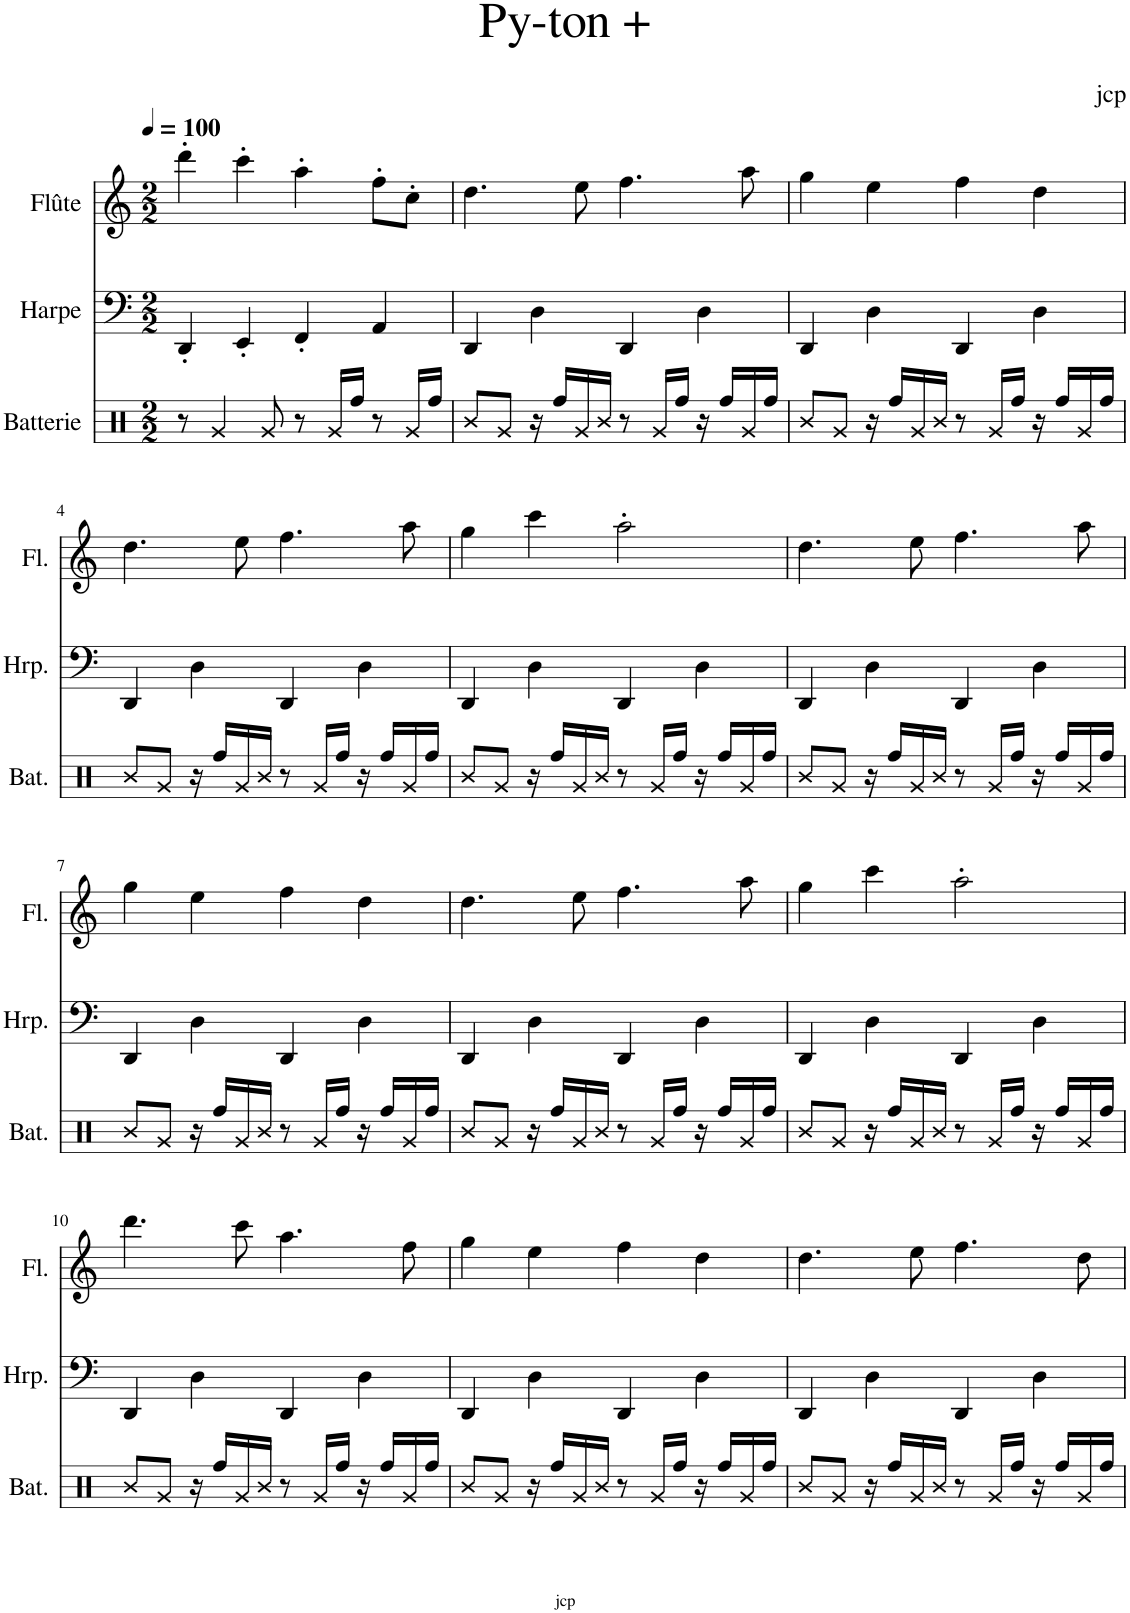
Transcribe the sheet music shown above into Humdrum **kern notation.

**kern	**kern	**kern
*part3	*part2	*part1
*staff3	*staff2	*staff1
*I"Batterie	*I"Harpe	*I"Flûte
*I'Bat.	*I'Hrp.	*I'Fl.
*clefX	*clefF4	*clefG2
*k[]	*k[]	*k[]
*M2/2	*M2/2	*M2/2
*MM100	*MM100	*MM100
=1	=1	=1
8r	4DD'/	4ddd'\
4Rg/	.	.
.	4EE'/	4ccc'\
8Rg/	.	.
8r	4FF'/	4aa'\
16Rg/LL	.	.
16Rff/JJ	.	.
8r	4AA/	8ff'\L
16Rg/LL	.	8cc'\J
16Rff/JJ	.	.
=2	=2	=2
8R/L	4DD/	4.dd\
8Rg/J	.	.
16r	4D\	.
16Rff/LL	.	.
16Rg/	.	8ee\
16R/JJ	.	.
8r	4DD/	4.ff\
16Rg/LL	.	.
16Rff/JJ	.	.
16r	4D\	.
16Rff/LL	.	.
16Rg/	.	8aa\
16Rff/JJ	.	.
=3	=3	=3
8R/L	4DD/	4gg\
8Rg/J	.	.
16r	4D\	4ee\
16Rff/LL	.	.
16Rg/	.	.
16R/JJ	.	.
8r	4DD/	4ff\
16Rg/LL	.	.
16Rff/JJ	.	.
16r	4D\	4dd\
16Rff/LL	.	.
16Rg/	.	.
16Rff/JJ	.	.
!!LO:LB:g=z
=4	=4	=4
8R/L	4DD/	4.dd\
8Rg/J	.	.
16r	4D\	.
16Rff/LL	.	.
16Rg/	.	8ee\
16R/JJ	.	.
8r	4DD/	4.ff\
16Rg/LL	.	.
16Rff/JJ	.	.
16r	4D\	.
16Rff/LL	.	.
16Rg/	.	8aa\
16Rff/JJ	.	.
=5	=5	=5
8R/L	4DD/	4gg\
8Rg/J	.	.
16r	4D\	4ccc\
16Rff/LL	.	.
16Rg/	.	.
16R/JJ	.	.
8r	4DD/	2aa'\
16Rg/LL	.	.
16Rff/JJ	.	.
16r	4D\	.
16Rff/LL	.	.
16Rg/	.	.
16Rff/JJ	.	.
=6	=6	=6
8R/L	4DD/	4.dd\
8Rg/J	.	.
16r	4D\	.
16Rff/LL	.	.
16Rg/	.	8ee\
16R/JJ	.	.
8r	4DD/	4.ff\
16Rg/LL	.	.
16Rff/JJ	.	.
16r	4D\	.
16Rff/LL	.	.
16Rg/	.	8aa\
16Rff/JJ	.	.
!!LO:LB:g=z
=7	=7	=7
8R/L	4DD/	4gg\
8Rg/J	.	.
16r	4D\	4ee\
16Rff/LL	.	.
16Rg/	.	.
16R/JJ	.	.
8r	4DD/	4ff\
16Rg/LL	.	.
16Rff/JJ	.	.
16r	4D\	4dd\
16Rff/LL	.	.
16Rg/	.	.
16Rff/JJ	.	.
=8	=8	=8
8R/L	4DD/	4.dd\
8Rg/J	.	.
16r	4D\	.
16Rff/LL	.	.
16Rg/	.	8ee\
16R/JJ	.	.
8r	4DD/	4.ff\
16Rg/LL	.	.
16Rff/JJ	.	.
16r	4D\	.
16Rff/LL	.	.
16Rg/	.	8aa\
16Rff/JJ	.	.
=9	=9	=9
8R/L	4DD/	4gg\
8Rg/J	.	.
16r	4D\	4ccc\
16Rff/LL	.	.
16Rg/	.	.
16R/JJ	.	.
8r	4DD/	2aa'\
16Rg/LL	.	.
16Rff/JJ	.	.
16r	4D\	.
16Rff/LL	.	.
16Rg/	.	.
16Rff/JJ	.	.
!!LO:LB:g=z
=10	=10	=10
8R/L	4DD/	4.ddd\
8Rg/J	.	.
16r	4D\	.
16Rff/LL	.	.
16Rg/	.	8ccc\
16R/JJ	.	.
8r	4DD/	4.aa\
16Rg/LL	.	.
16Rff/JJ	.	.
16r	4D\	.
16Rff/LL	.	.
16Rg/	.	8ff\
16Rff/JJ	.	.
=11	=11	=11
8R/L	4DD/	4gg\
8Rg/J	.	.
16r	4D\	4ee\
16Rff/LL	.	.
16Rg/	.	.
16R/JJ	.	.
8r	4DD/	4ff\
16Rg/LL	.	.
16Rff/JJ	.	.
16r	4D\	4dd\
16Rff/LL	.	.
16Rg/	.	.
16Rff/JJ	.	.
=12	=12	=12
8R/L	4DD/	4.dd\
8Rg/J	.	.
16r	4D\	.
16Rff/LL	.	.
16Rg/	.	8ee\
16R/JJ	.	.
8r	4DD/	4.ff\
16Rg/LL	.	.
16Rff/JJ	.	.
16r	4D\	.
16Rff/LL	.	.
16Rg/	.	8dd\
16Rff/JJ	.	.
=	=	=
*-	*-	*-
